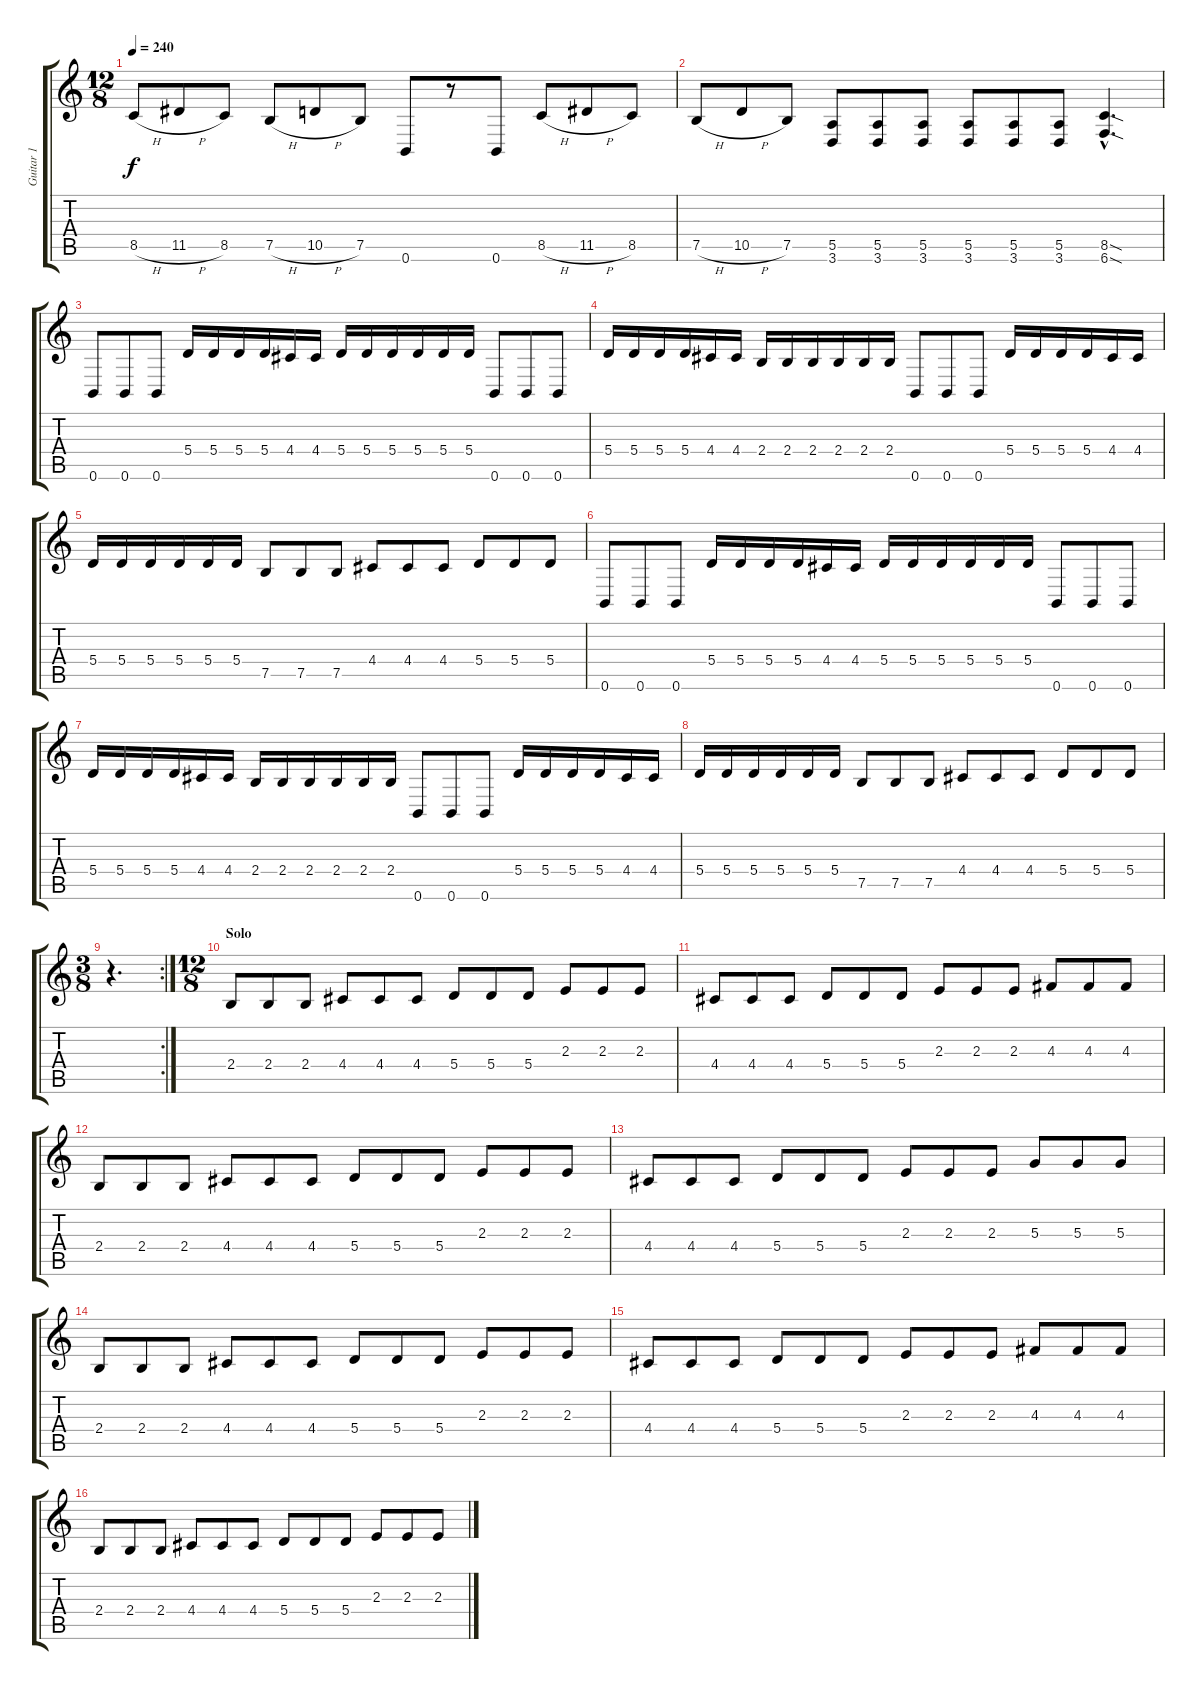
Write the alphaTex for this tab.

\track ("Guitar 1" "Guitar 1") {instrument distortionguitar}
\staff {score tabs}
\tuning (B3 Gb3 D3 A2 E2 B1) {hide}
\ts (12 8)
\tempo 240
\clef g2
\ks c
8.5{h}.8{dy f} 11.5{h}.8 8.5.8 7.5{h}.8 10.5{h}.8 7.5.8 0.6.8 r.8 0.6.8 8.5{h}.8 11.5{h}.8 8.5.8 |
7.5{h}.8 10.5{h}.8 7.5.8 (5.5 3.6).8 (5.5 3.6).8 (5.5 3.6).8 (5.5 3.6).8 (5.5 3.6).8 (5.5 3.6).8 (8.5{sod hac} 6.6{sod hac}).4{d} |
0.6.8 0.6.8 0.6.8 5.4.16 5.4.16 5.4.16 5.4.16 4.4.16 4.4.16 5.4.16 5.4.16 5.4.16 5.4.16 5.4.16 5.4.16 0.6.8 0.6.8 0.6.8 |
5.4.16 5.4.16 5.4.16 5.4.16 4.4.16 4.4.16 2.4.16 2.4.16 2.4.16 2.4.16 2.4.16 2.4.16 0.6.8 0.6.8 0.6.8 5.4.16 5.4.16 5.4.16 5.4.16 4.4.16 4.4.16 |
5.4.16 5.4.16 5.4.16 5.4.16 5.4.16 5.4.16 7.5.8 7.5.8 7.5.8 4.4.8 4.4.8 4.4.8 5.4.8 5.4.8 5.4.8 |
0.6.8 0.6.8 0.6.8 5.4.16 5.4.16 5.4.16 5.4.16 4.4.16 4.4.16 5.4.16 5.4.16 5.4.16 5.4.16 5.4.16 5.4.16 0.6.8 0.6.8 0.6.8 |
5.4.16 5.4.16 5.4.16 5.4.16 4.4.16 4.4.16 2.4.16 2.4.16 2.4.16 2.4.16 2.4.16 2.4.16 0.6.8 0.6.8 0.6.8 5.4.16 5.4.16 5.4.16 5.4.16 4.4.16 4.4.16 |
5.4.16 5.4.16 5.4.16 5.4.16 5.4.16 5.4.16 7.5.8 7.5.8 7.5.8 4.4.8 4.4.8 4.4.8 5.4.8 5.4.8 5.4.8 |
\rc 2
\ts (3 8)
r.4{d} |
\ts (12 8)
\section ("" "Solo")
2.4.8 2.4.8 2.4.8 4.4.8 4.4.8 4.4.8 5.4.8 5.4.8 5.4.8 2.3.8 2.3.8 2.3.8 |
4.4.8 4.4.8 4.4.8 5.4.8 5.4.8 5.4.8 2.3.8 2.3.8 2.3.8 4.3.8 4.3.8 4.3.8 |
2.4.8 2.4.8 2.4.8 4.4.8 4.4.8 4.4.8 5.4.8 5.4.8 5.4.8 2.3.8 2.3.8 2.3.8 |
4.4.8 4.4.8 4.4.8 5.4.8 5.4.8 5.4.8 2.3.8 2.3.8 2.3.8 5.3.8 5.3.8 5.3.8 |
2.4.8 2.4.8 2.4.8 4.4.8 4.4.8 4.4.8 5.4.8 5.4.8 5.4.8 2.3.8 2.3.8 2.3.8 |
4.4.8 4.4.8 4.4.8 5.4.8 5.4.8 5.4.8 2.3.8 2.3.8 2.3.8 4.3.8 4.3.8 4.3.8 |
2.4.8 2.4.8 2.4.8 4.4.8 4.4.8 4.4.8 5.4.8 5.4.8 5.4.8 2.3.8 2.3.8 2.3.8
